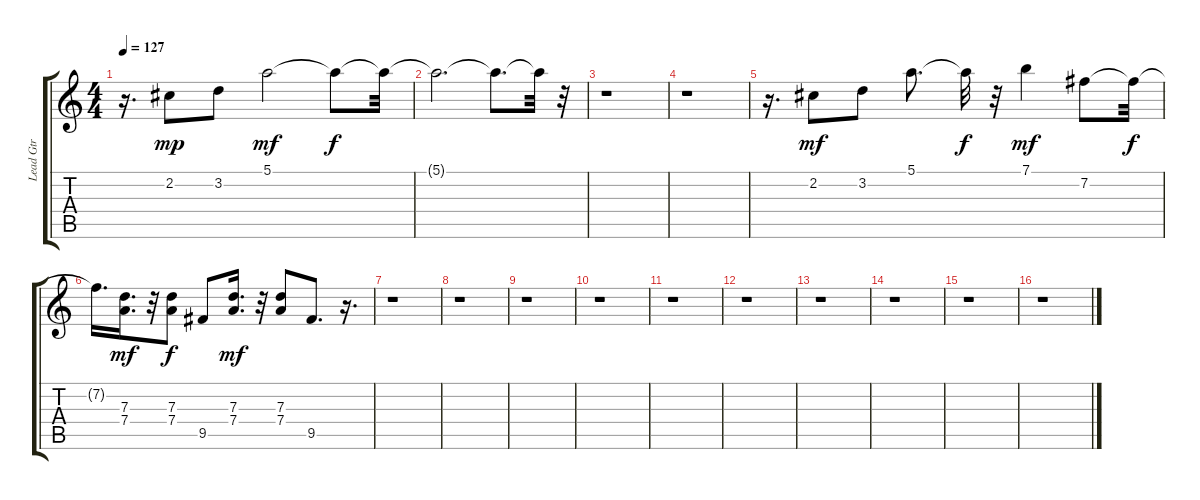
\track ("Lead Gtr            " "Lead Gtr  ") {instrument overdrivenguitar}
\staff {score tabs}
\tuning (E4 B3 G3 D3 A2 E2) {hide}
\ts (4 4)
\tempo 127
\clef g2
\ks c
r.16{d dy f} 2.2.8{dy mp} 3.2.8 5.1.2{dy mf} 5.1{t}.8{dy f} 5.1{t}.32 |
5.1{t}.2{d} 5.1{t}.8{d} 5.1{t}.32 r.32 |
r.1 |
r.1 |
r.16{d} 2.2.8{dy mf} 3.2.8 5.1.8{d} 5.1{t}.32{dy f} r.32 7.1.4{dy mf} 7.2.8 7.2{t}.32{dy f} |
7.2{t}.16{d} (7.3 7.4).16{d dy mf} r.32 (7.3 7.4).8{dy f} 9.5.8 (7.3 7.4).16{d dy mf} r.32 (7.3 7.4).8 9.5.8{d} r.16{d} |
r.1 |
r.1 |
r.1 |
r.1 |
r.1 |
r.1 |
r.1 |
r.1 |
r.1 |
r.1
